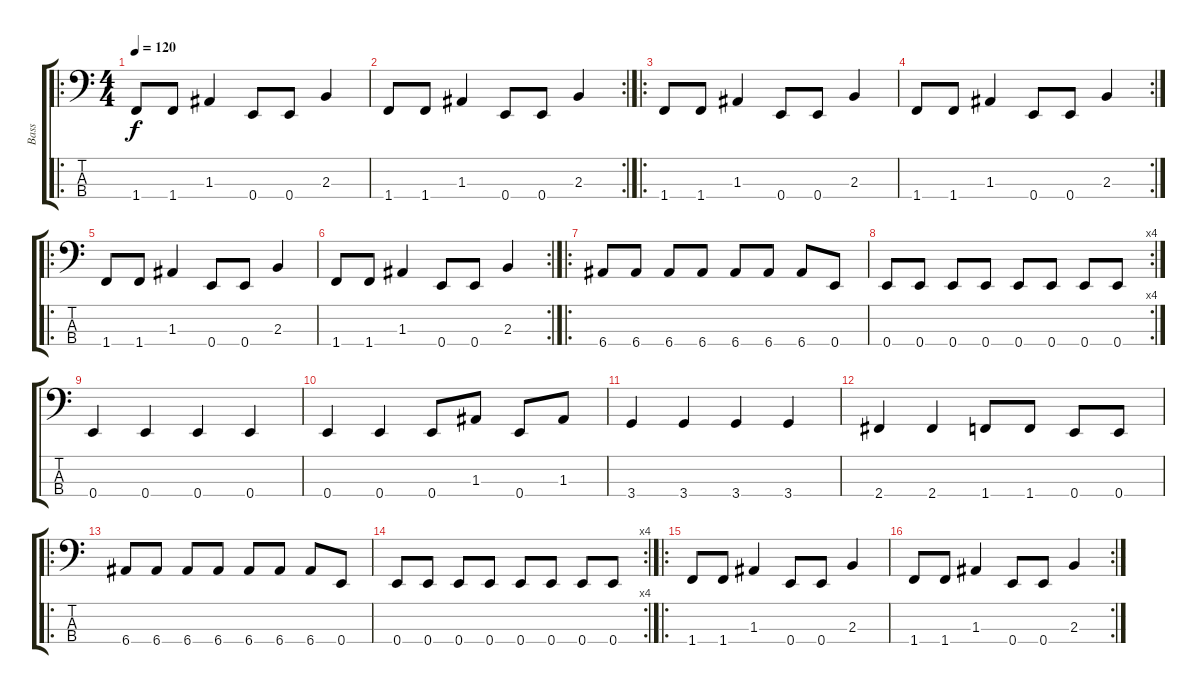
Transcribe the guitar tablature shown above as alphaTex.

\track ("Bass" "Bass") {instrument electricbasspick}
\staff {score tabs}
\tuning (G2 D2 A1 E1) {hide}
\ro
\ts (4 4)
\tempo 120
\clef f4
\ks c
1.4.8{dy f} 1.4.8 1.3.4 0.4.8 0.4.8 2.3.4 |
\rc 2
1.4.8 1.4.8 1.3.4 0.4.8 0.4.8 2.3.4 |
\ro
1.4.8 1.4.8 1.3.4 0.4.8 0.4.8 2.3.4 |
\rc 2
1.4.8 1.4.8 1.3.4 0.4.8 0.4.8 2.3.4 |
\ro
1.4.8 1.4.8 1.3.4 0.4.8 0.4.8 2.3.4 |
\rc 2
1.4.8 1.4.8 1.3.4 0.4.8 0.4.8 2.3.4 |
\ro
6.4.8 6.4.8 6.4.8 6.4.8 6.4.8 6.4.8 6.4.8 0.4.8 |
\rc 4
0.4.8 0.4.8 0.4.8 0.4.8 0.4.8 0.4.8 0.4.8 0.4.8 |
0.4.4 0.4.4 0.4.4 0.4.4 |
0.4.4 0.4.4 0.4.8 1.3.8 0.4.8 1.3.8 |
3.4.4 3.4.4 3.4.4 3.4.4 |
2.4.4 2.4.4 1.4.8 1.4.8 0.4.8 0.4.8 |
\ro
6.4.8 6.4.8 6.4.8 6.4.8 6.4.8 6.4.8 6.4.8 0.4.8 |
\rc 4
0.4.8 0.4.8 0.4.8 0.4.8 0.4.8 0.4.8 0.4.8 0.4.8 |
\ro
1.4.8 1.4.8 1.3.4 0.4.8 0.4.8 2.3.4 |
\rc 2
1.4.8 1.4.8 1.3.4 0.4.8 0.4.8 2.3.4
